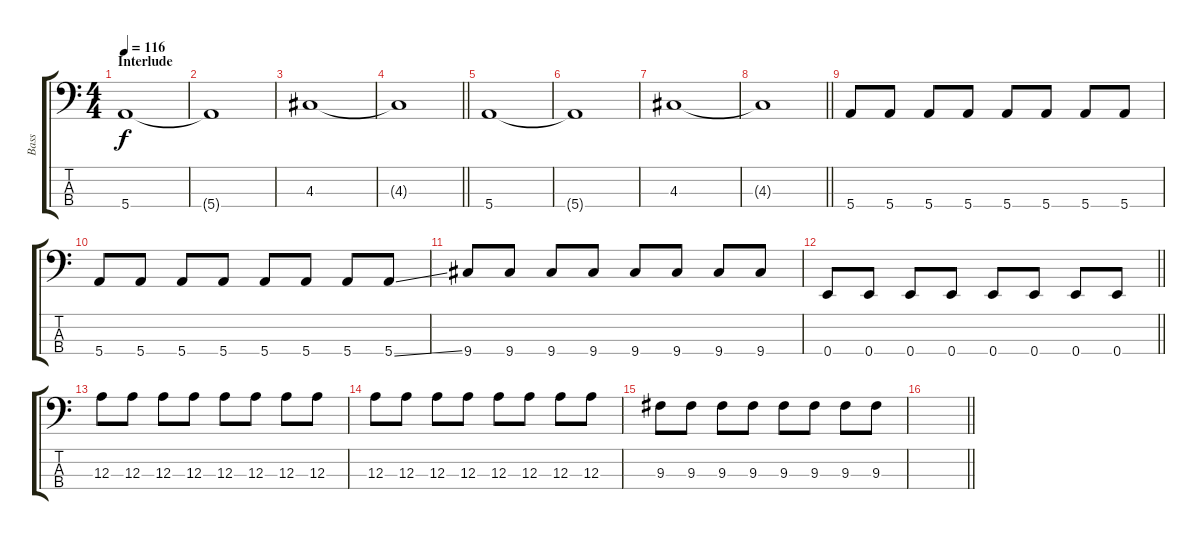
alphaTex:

\track ("Bass" "Bass") {instrument electricbasspick}
\staff {score tabs}
\tuning (G2 D2 A1 E1) {hide}
\ts (4 4)
\section ("" "Interlude")
\tempo 116
\clef f4
\ks c
5.4.1{dy f} |
5.4{t}.1 |
4.3.1 |
\barLineRight lightlight
4.3{t}.1 |
5.4.1 |
5.4{t}.1 |
4.3.1 |
\barLineRight lightlight
4.3{t}.1 |
5.4.8 5.4.8 5.4.8 5.4.8 5.4.8 5.4.8 5.4.8 5.4.8 |
5.4.8 5.4.8 5.4.8 5.4.8 5.4.8 5.4.8 5.4.8 5.4{ss}.8 |
9.4.8 9.4.8 9.4.8 9.4.8 9.4.8 9.4.8 9.4.8 9.4.8 |
\barLineRight lightlight
0.4.8 0.4.8 0.4.8 0.4.8 0.4.8 0.4.8 0.4.8 0.4.8 |
12.3.8 12.3.8 12.3.8 12.3.8 12.3.8 12.3.8 12.3.8 12.3.8 |
12.3.8 12.3.8 12.3.8 12.3.8 12.3.8 12.3.8 12.3.8 12.3.8 |
9.3.8 9.3.8 9.3.8 9.3.8 9.3.8 9.3.8 9.3.8 9.3.8 |
\barLineRight lightlight
